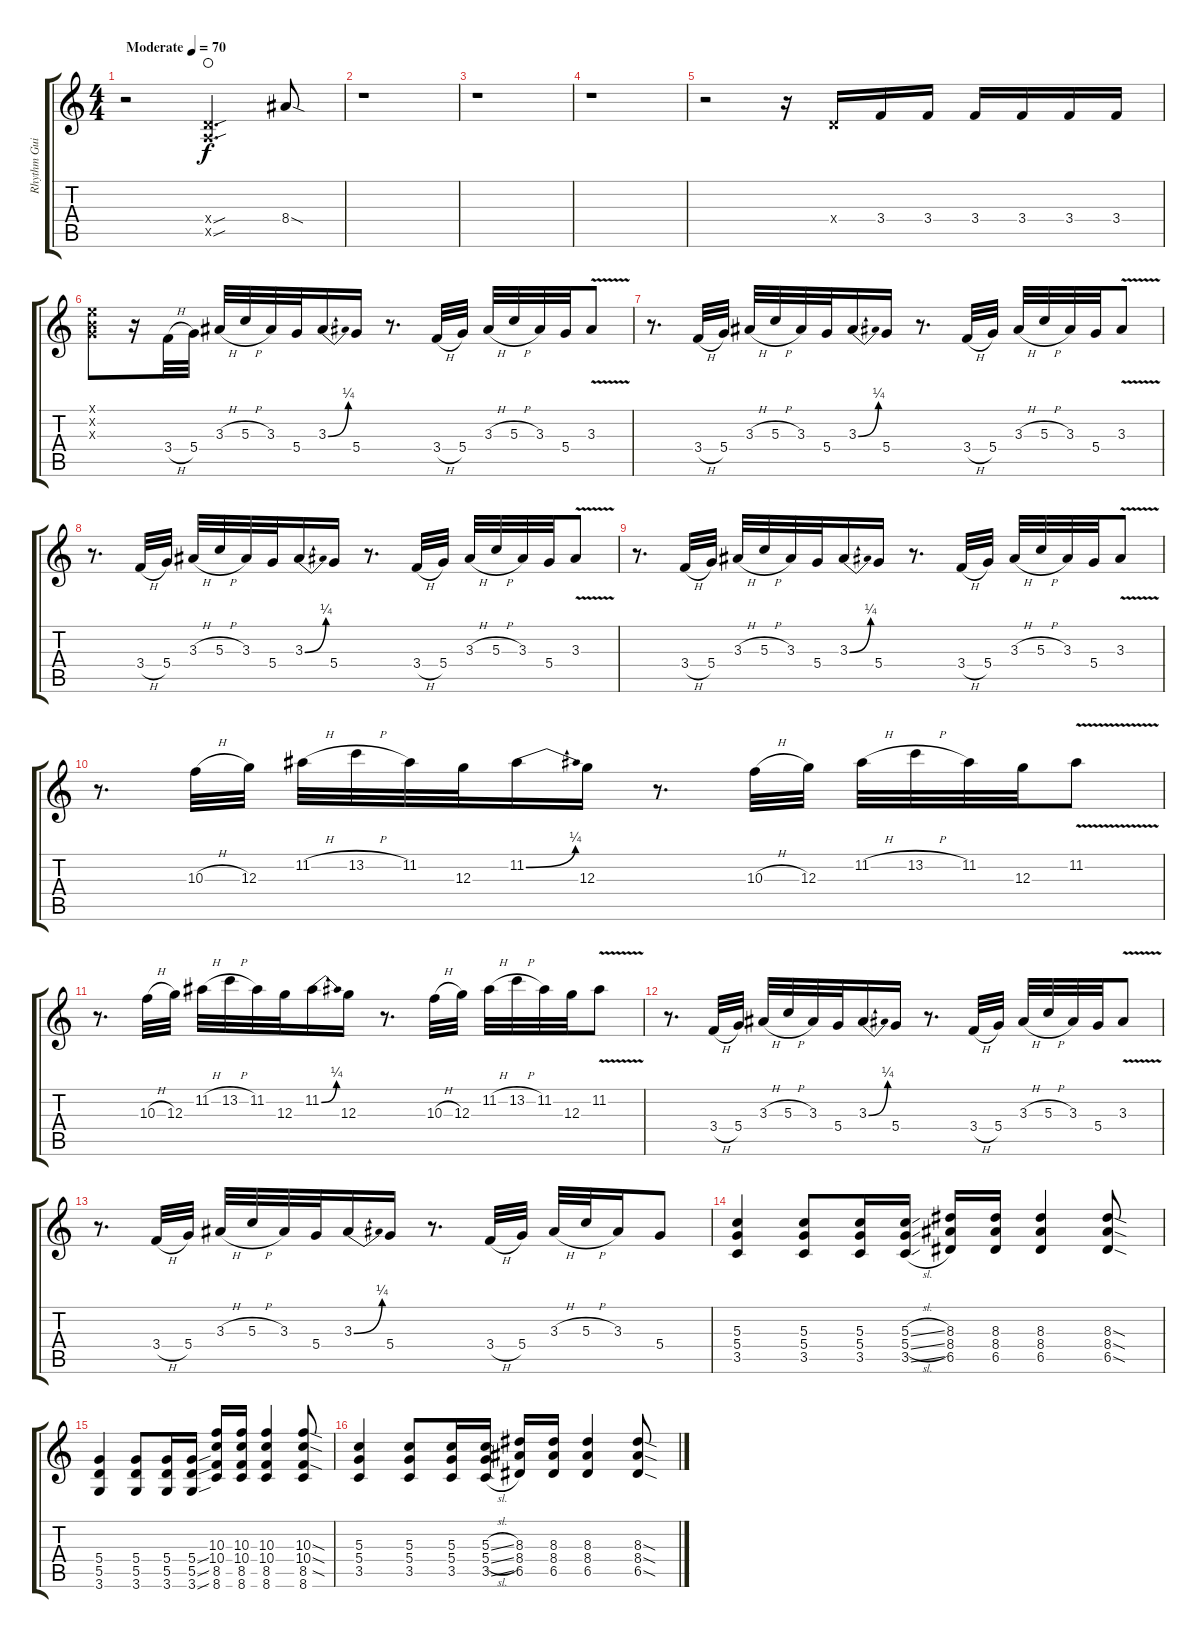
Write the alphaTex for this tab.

\track ("Rhythm Guitar" "Rhythm Gui") {instrument distortionguitar}
\staff {score tabs}
\tuning (E4 B3 G3 D3 A2 E2) {hide}
\ts (4 4)
\tempo (70 "Moderate")
\clef g2
\ks c
r.2{dy f instrument distortionguitar} (0.4{sou x} 0.5{sou x}).4{d waho} 8.4{sod}.8 |
r.1 |
r.1 |
r.1 |
r.2 r.16 0.4{x}.16 3.4.16 3.4.16 3.4.16 3.4.16 3.4.16 3.4.16 |
(0.1{x} 0.2{x} 0.3{x}).8 r.16 3.4{h}.32 5.4.32 3.3{h}.32 5.3{h}.32 3.3.32 5.4.32 3.3{be (bend 0 0 60 1)}.16 5.4.16 r.8{d} 3.4{h}.32 5.4.32 3.3{h}.32 5.3{h}.32 3.3.32 5.4.32 3.3{v}.8 |
r.8{d} 3.4{h}.32 5.4.32 3.3{h}.32 5.3{h}.32 3.3.32 5.4.32 3.3{be (bend 0 0 60 1)}.16 5.4.16 r.8{d} 3.4{h}.32 5.4.32 3.3{h}.32 5.3{h}.32 3.3.32 5.4.32 3.3{v}.8 |
r.8{d} 3.4{h}.32 5.4.32 3.3{h}.32 5.3{h}.32 3.3.32 5.4.32 3.3{be (bend 0 0 60 1)}.16 5.4.16 r.8{d} 3.4{h}.32 5.4.32 3.3{h}.32 5.3{h}.32 3.3.32 5.4.32 3.3{v}.8 |
r.8{d} 3.4{h}.32 5.4.32 3.3{h}.32 5.3{h}.32 3.3.32 5.4.32 3.3{be (bend 0 0 60 1)}.16 5.4.16 r.8{d} 3.4{h}.32 5.4.32 3.3{h}.32 5.3{h}.32 3.3.32 5.4.32 3.3{v}.8 |
r.8{d} 10.3{h}.32 12.3.32 11.2{h}.32 13.2{h}.32 11.2.32 12.3.32 11.2{be (bend 0 0 60 1)}.16 12.3.16 r.8{d} 10.3{h}.32 12.3.32 11.2{h}.32 13.2{h}.32 11.2.32 12.3.32 11.2{v}.8 |
r.8{d} 10.3{h}.32 12.3.32 11.2{h}.32 13.2{h}.32 11.2.32 12.3.32 11.2{be (bend 0 0 60 1)}.16 12.3.16 r.8{d} 10.3{h}.32 12.3.32 11.2{h}.32 13.2{h}.32 11.2.32 12.3.32 11.2{v}.8 |
r.8{d} 3.4{h}.32 5.4.32 3.3{h}.32 5.3{h}.32 3.3.32 5.4.32 3.3{be (bend 0 0 60 1)}.16 5.4.16 r.8{d} 3.4{h}.32 5.4.32 3.3{h}.32 5.3{h}.32 3.3.32 5.4.32 3.3{v}.8 |
r.8{d} 3.4{h}.32 5.4.32 3.3{h}.32 5.3{h}.32 3.3.32 5.4.32 3.3{be (bend 0 0 60 1)}.16 5.4.16 r.8{d} 3.4{h}.32 5.4.32 3.3{h}.32 5.3{h}.32 3.3.16 5.4.8 |
(5.3 5.4 3.5).4 (5.3 5.4 3.5).8 (5.3 5.4 3.5).16 (5.3{sl} 5.4{sl} 3.5{sl}).16 (8.3 8.4 6.5).16 (8.3 8.4 6.5).16 (8.3 8.4 6.5).4 (8.3{sod} 8.4{sod} 6.5{sod}).8 |
(5.4 5.5 3.6).4 (5.4 5.5 3.6).8 (5.4 5.5 3.6).16 (5.4{sou} 5.5{sou} 3.6{sou}).16 (10.3 10.4 8.5 8.6).16 (10.3 10.4 8.5 8.6).16 (10.3 10.4 8.5 8.6).4 (10.3{sod} 10.4{sod} 8.5{sod} 8.6).8 |
(5.3 5.4 3.5).4 (5.3 5.4 3.5).8 (5.3 5.4 3.5).16 (5.3{sl} 5.4{sl} 3.5{sl}).16 (8.3 8.4 6.5).16 (8.3 8.4 6.5).16 (8.3 8.4 6.5).4 (8.3{sod} 8.4{sod} 6.5{sod}).8
